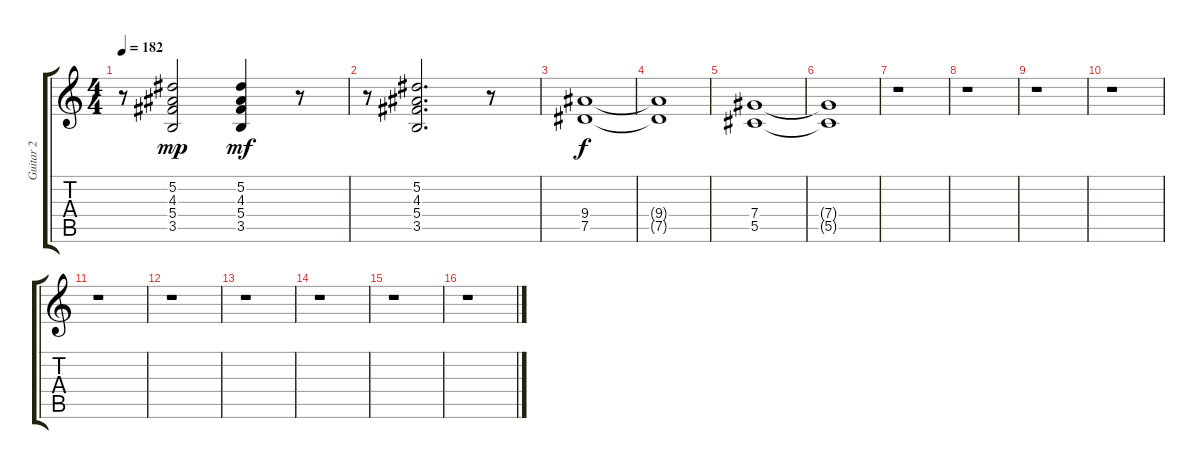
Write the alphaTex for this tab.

\track ("Guitar 2" "Guitar 2") {instrument overdrivenguitar}
\staff {score tabs}
\tuning (Eb4 Bb3 Gb3 Db3 Ab2 Eb2) {hide}
\ts (4 4)
\tempo 182
\clef g2
\ks c
r.8{dy f} (5.2 4.3 5.4 3.5).2{dy mp} (5.2 4.3 5.4 3.5).4{dy mf} r.8 |
r.8 (5.2 4.3 5.4 3.5).2{d} r.8 |
(9.4 7.5).1{dy f} |
(9.4{t} 7.5{t}).1 |
(7.4 5.5).1 |
(7.4{t} 5.5{t}).1 |
r.1 |
r.1 |
r.1 |
r.1 |
r.1 |
r.1 |
r.1 |
r.1 |
r.1 |
r.1
